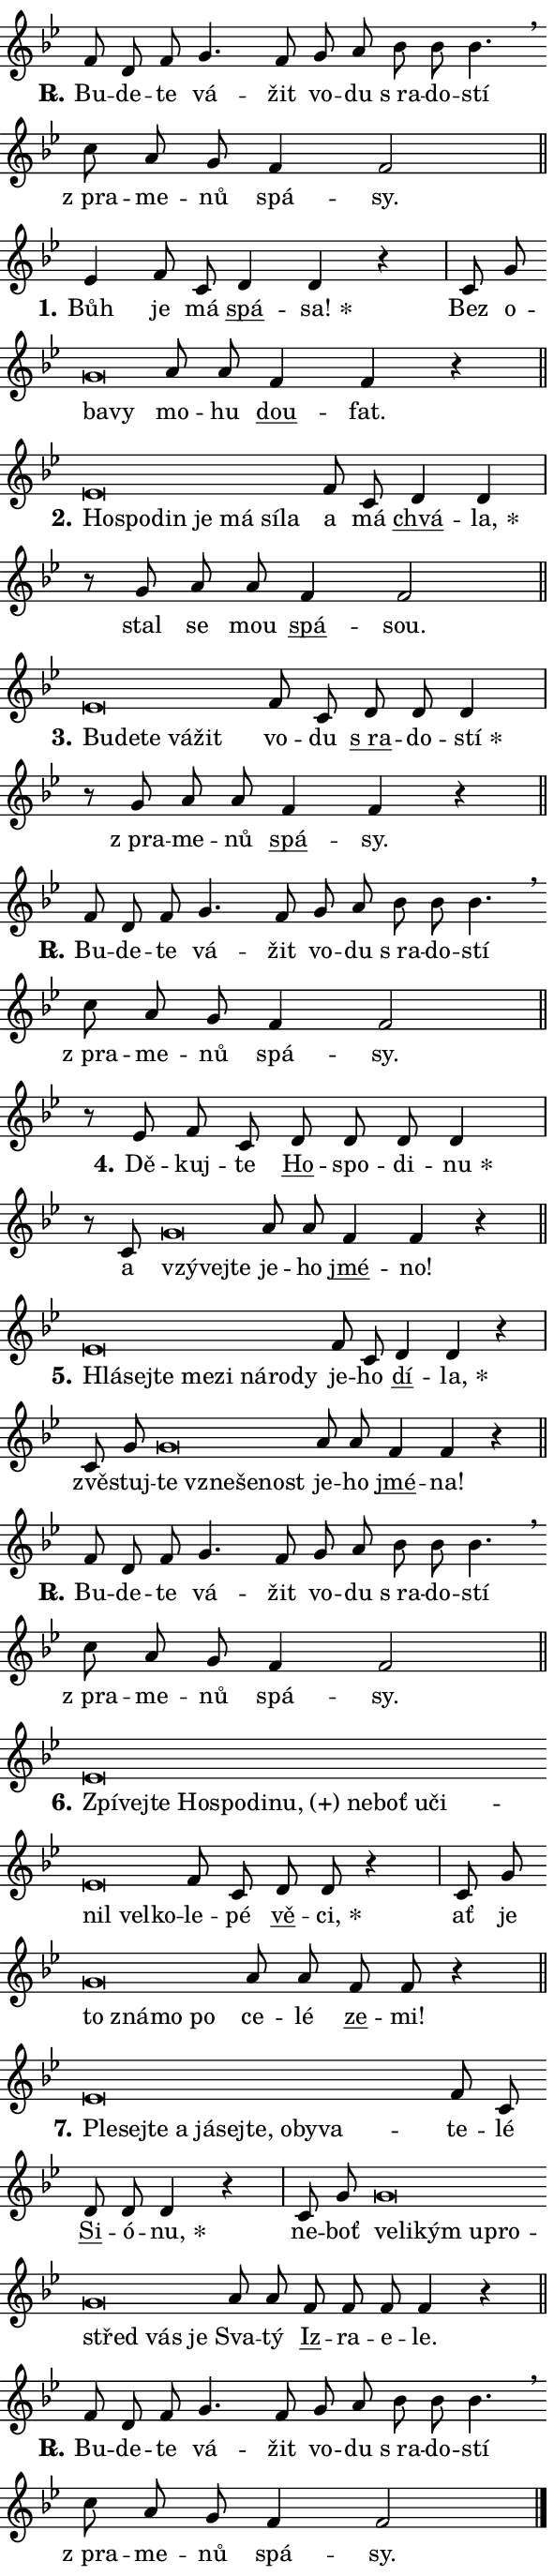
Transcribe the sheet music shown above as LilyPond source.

\version "2.24.0"
\header { tagline = "" }
\paper {
  indent = 0\cm
  top-margin = 0\cm
  right-margin = 0.13\cm % to fit lyric hyphens
  bottom-margin = 0\cm
  left-margin = 0\cm
  paper-width = 10\cm
  page-breaking = #ly:one-page-breaking
  system-system-spacing.basic-distance = #11
  score-system-spacing.basic-distance = #11
  ragged-last = ##f
}


%% Author: Thomas Morley
%% https://lists.gnu.org/archive/html/lilypond-user/2020-05/msg00002.html
#(define (line-position grob)
"Returns position of @var[grob} in current system:
   @code{'start}, if at first time-step
   @code{'end}, if at last time-step
   @code{'middle} otherwise
"
  (let* ((col (ly:item-get-column grob))
         (ln (ly:grob-object col 'left-neighbor))
         (rn (ly:grob-object col 'right-neighbor))
         (col-to-check-left (if (ly:grob? ln) ln col))
         (col-to-check-right (if (ly:grob? rn) rn col))
         (break-dir-left
           (and
             (ly:grob-property col-to-check-left 'non-musical #f)
             (ly:item-break-dir col-to-check-left)))
         (break-dir-right
           (and
             (ly:grob-property col-to-check-right 'non-musical #f)
             (ly:item-break-dir col-to-check-right))))
        (cond ((eqv? 1 break-dir-left) 'start)
              ((eqv? -1 break-dir-right) 'end)
              (else 'middle))))

#(define (tranparent-at-line-position vctor)
  (lambda (grob)
  "Relying on @code{line-position} select the relevant enry from @var{vctor}.
Used to determine transparency,"
    (case (line-position grob)
      ((end) (not (vector-ref vctor 0)))
      ((middle) (not (vector-ref vctor 1)))
      ((start) (not (vector-ref vctor 2))))))

noteHeadBreakVisibility =
#(define-music-function (break-visibility)(vector?)
"Makes @code{NoteHead}s transparent relying on @var{break-visibility}"
#{
  \override NoteHead.transparent =
    #(tranparent-at-line-position break-visibility)
#})

#(define delete-ledgers-for-transparent-note-heads
  (lambda (grob)
    "Reads whether a @code{NoteHead} is transparent.
If so this @code{NoteHead} is removed from @code{'note-heads} from
@var{grob}, which is supposed to be @code{LedgerLineSpanner}.
As a result ledgers are not printed for this @code{NoteHead}"
    (let* ((nhds-array (ly:grob-object grob 'note-heads))
           (nhds-list
             (if (ly:grob-array? nhds-array)
                 (ly:grob-array->list nhds-array)
                 '()))
           ;; Relies on the transparent-property being done before
           ;; Staff.LedgerLineSpanner.after-line-breaking is executed.
           ;; This is fragile ...
           (to-keep
             (remove
               (lambda (nhd)
                 (ly:grob-property nhd 'transparent #f))
               nhds-list)))
      ;; TODO find a better method to iterate over grob-arrays, similiar
      ;; to filter/remove etc for lists
      ;; For now rebuilt from scratch
      (set! (ly:grob-object grob 'note-heads)  '())
      (for-each
        (lambda (nhd)
          (ly:pointer-group-interface::add-grob grob 'note-heads nhd))
        to-keep))))

squashNotes = {
  \override NoteHead.X-extent = #'(-0.2 . 0.2)
  \override NoteHead.Y-extent = #'(-0.75 . 0)
  \override NoteHead.stencil =
    #(lambda (grob)
       (let ((pos (ly:grob-property grob 'staff-position)))
         (begin
           (if (< pos -7) (display "ERROR: Lower brevis then expected\n") (display ""))
           (if (<= pos -6) ly:text-interface::print ly:note-head::print))))
}
unSquashNotes = {
  \revert NoteHead.X-extent
  \revert NoteHead.Y-extent
  \revert NoteHead.stencil
}

hideNotes = \noteHeadBreakVisibility #begin-of-line-visible
unHideNotes = \noteHeadBreakVisibility #all-visible

% work-around for resetting accidentals
% https://lilypond.org/doc/v2.23/Documentation/notation/displaying-rhythms#unmetered-music
cadenzaMeasure = {
  \cadenzaOff
  \partial 1024 s1024
  \cadenzaOn
}

#(define-markup-command (accent layout props text) (markup?)
  "Underline accented syllable"
  (interpret-markup layout props
    #{\markup \override #'(offset . 4.3) \underline { #text }#}))

responsum = \markup \concat {
  "R" \hspace #-1.05 \path #0.1 #'((moveto 0 0.07) (lineto 0.9 0.8)) \hspace #0.05 "."
}

spaceSize = #0.6828661417322834 % exact space size for TeX Gyre Schola

\layout {
  \context {
    \Staff
    \remove "Time_signature_engraver"
    \override LedgerLineSpanner.after-line-breaking = #delete-ledgers-for-transparent-note-heads
  }
  \context {
    \Lyrics {
      \override LyricSpace.minimum-distance = \spaceSize
      \override LyricText.font-name = #"TeX Gyre Schola"
      \override LyricText.font-size = 1
      \override StanzaNumber.font-name = #"TeX Gyre Schola Bold"
      \override StanzaNumber.font-size = 1
    }
  }
  \context {
    \Score 
    \override NoteHead.text =
      #(lambda (grob) 
        (let ((pos (ly:grob-property grob 'staff-position)))
          #{\markup {
            \combine
              \halign #-0.55 \raise #(if (= pos -6) 0 0.5) \override #'(thickness . 2) \draw-line #'(3.2 . 0)
              \musicglyph "noteheads.sM1"
          }#}))
  }
}

% magnetic-lyrics.ily
%
%   written by
%     Jean Abou Samra <jean@abou-samra.fr>
%     Werner Lemberg <wl@gnu.org>
%
%   adapted by
%     Jiri Hon <jiri.hon@gmail.com>
%
% Version 2022-Apr-15

% https://www.mail-archive.com/lilypond-user@gnu.org/msg149350.html

#(define (Left_hyphen_pointer_engraver context)
   "Collect syllable-hyphen-syllable occurrences in lyrics and store
them in properties.  This engraver only looks to the left.  For
example, if the lyrics input is @code{foo -- bar}, it does the
following.

@itemize @bullet
@item
Set the @code{text} property of the @code{LyricHyphen} grob between
@q{foo} and @q{bar} to @code{foo}.

@item
Set the @code{left-hyphen} property of the @code{LyricText} grob with
text @q{foo} to the @code{LyricHyphen} grob between @q{foo} and
@q{bar}.
@end itemize

Use this auxiliary engraver in combination with the
@code{lyric-@/text::@/apply-@/magnetic-@/offset!} hook."
   (let ((hyphen #f)
         (text #f))
     (make-engraver
      (acknowledgers
       ((lyric-syllable-interface engraver grob source-engraver)
        (set! text grob)))
      (end-acknowledgers
       ((lyric-hyphen-interface engraver grob source-engraver)
        ;(when (not (grob::has-interface grob 'lyric-space-interface))
          (set! hyphen grob)));)
      ((stop-translation-timestep engraver)
       (when (and text hyphen)
         (ly:grob-set-object! text 'left-hyphen hyphen))
       (set! text #f)
       (set! hyphen #f)))))

#(define (lyric-text::apply-magnetic-offset! grob)
   "If the space between two syllables is less than the value in
property @code{LyricText@/.details@/.squash-threshold}, move the right
syllable to the left so that it gets concatenated with the left
syllable.

Use this function as a hook for
@code{LyricText@/.after-@/line-@/breaking} if the
@code{Left_@/hyphen_@/pointer_@/engraver} is active."
   (let ((hyphen (ly:grob-object grob 'left-hyphen #f)))
     (when hyphen
       (let ((left-text (ly:spanner-bound hyphen LEFT)))
         (when (grob::has-interface left-text 'lyric-syllable-interface)
           (let* ((common (ly:grob-common-refpoint grob left-text X))
                  (this-x-ext (ly:grob-extent grob common X))
                  (left-x-ext
                   (begin
                     ;; Trigger magnetism for left-text.
                     (ly:grob-property left-text 'after-line-breaking)
                     (ly:grob-extent left-text common X)))
                  ;; `delta` is the gap width between two syllables.
                  (delta (- (interval-start this-x-ext)
                            (interval-end left-x-ext)))
                  (details (ly:grob-property grob 'details))
                  (threshold (assoc-get 'squash-threshold details 0.2)))
             (when (< delta threshold)
               (let* (;; We have to manipulate the input text so that
                      ;; ligatures crossing syllable boundaries are not
                      ;; disabled.  For languages based on the Latin
                      ;; script this is essentially a beautification.
                      ;; However, for non-Western scripts it can be a
                      ;; necessity.
                      (lt (ly:grob-property left-text 'text))
                      (rt (ly:grob-property grob 'text))
                      (is-space (grob::has-interface hyphen 'lyric-space-interface))
                      (space (if is-space " " ""))
                      (extra-delta (if is-space spaceSize 0))
                      ;; Append new syllable.
                      (ltrt-space (if (and (string? lt) (string? rt))
                                (string-append lt space rt)
                                (make-concat-markup (list lt space rt))))
                      ;; Right-align `ltrt` to the right side.
                      (ltrt-space-markup (grob-interpret-markup
                               grob
                               (make-translate-markup
                                (cons (interval-length this-x-ext) 0)
                                (make-right-align-markup ltrt-space)))))
                 (begin
                   ;; Don't print `left-text`.
                   (ly:grob-set-property! left-text 'stencil #f)
                   ;; Set text and stencil (which holds all collected
                   ;; syllables so far) and shift it to the left.
                   (ly:grob-set-property! grob 'text ltrt-space)
                   (ly:grob-set-property! grob 'stencil ltrt-space-markup)
                   (ly:grob-translate-axis! grob (- (- delta extra-delta)) X))))))))))


#(define (lyric-hyphen::displace-bounds-first grob)
   ;; Make very sure this callback isn't triggered too early.
   (let ((left (ly:spanner-bound grob LEFT))
         (right (ly:spanner-bound grob RIGHT)))
     (ly:grob-property left 'after-line-breaking)
     (ly:grob-property right 'after-line-breaking)
     (ly:lyric-hyphen::print grob)))

squashThreshold = #0.4

\layout {
  \context {
    \Lyrics
    \consists #Left_hyphen_pointer_engraver
    \override LyricText.after-line-breaking =
      #lyric-text::apply-magnetic-offset!
    \override LyricHyphen.stencil = #lyric-hyphen::displace-bounds-first
    \override LyricText.details.squash-threshold = \squashThreshold
    \override LyricHyphen.minimum-distance = 0
    \override LyricHyphen.minimum-length = \squashThreshold
  }
}

squashText = \override LyricText.details.squash-threshold = 9999
unSquashText = \override LyricText.details.squash-threshold = \squashThreshold

leftText = \override LyricText.self-alignment-X = #LEFT
unLeftText = \revert LyricText.self-alignment-X

starOffset = #(lambda (grob) 
                (let ((x_offset (ly:self-alignment-interface::aligned-on-x-parent grob)))
                  (if (= x_offset 0) 0 (+ x_offset 1.2))))

star = #(define-music-function (syllable)(string?)
"Append star separator at the end of a syllable"
#{
  \once \override LyricText.X-offset = #starOffset
  \lyricmode { \markup {
    #syllable
    \override #'((font-name . "TeX Gyre Schola Bold")) \hspace #0.2 \lower #0.65 \larger "*"
  } }
#})

starAccent = #(define-music-function (syllable)(string?)
"Append star separator at the end of a syllable and make accent"
#{
  \once \override LyricText.X-offset = #starOffset
  \lyricmode { \markup {
    \accent #syllable
    \override #'((font-name . "TeX Gyre Schola Bold")) \hspace #0.2 \lower #0.65 \larger "*"
  } }
#})

breath = #(define-music-function (syllable)(string?)
"Append breathing indicator at the end of a syllable"
#{
  \lyricmode { \markup { #syllable "+" } }
#})

optionalBreath = #(define-music-function (syllable)(string?)
"Append optional breathing indicator at the end of a syllable"
#{
  \lyricmode { \markup { #syllable "(+)" } }
#})


\score {
    <<
        \new Voice = "melody" { \cadenzaOn \key bes \major \relative { f'8 d f g4. f8 \bar "" g a \bar "" bes bes bes4. \breathe \bar "" c8 a g \bar "" f4 f2 \cadenzaMeasure \bar "||" \break } }
        \new Lyrics \lyricsto "melody" { \lyricmode { \set stanza = \responsum
Bu -- de -- te vá -- žit vo -- du "s ra" -- do -- stí "z pra" -- me -- nů spá -- sy. } }
    >>
    \layout {}
}

\score {
    <<
        \new Voice = "melody" { \cadenzaOn \key bes \major \relative { es'4 f8 c \bar "" d4 d r \cadenzaMeasure \bar "|" c8 g' \bar "" \squashNotes g\breve*1/16 \hideNotes \breve*1/16 \bar "" \unHideNotes \unSquashNotes a8 a \bar "" f4 f r \cadenzaMeasure \bar "||" \break } }
        \new Lyrics \lyricsto "melody" { \lyricmode { \set stanza = "1."
Bůh je má \markup \accent spá -- \star sa! Bez o -- \leftText ba -- \squashText vy \unLeftText \unSquashText mo -- hu \markup \accent dou -- fat. } }
    >>
    \layout {}
}

\score {
    <<
        \new Voice = "melody" { \cadenzaOn \key bes \major \relative { \squashNotes es'\breve*1/16 \hideNotes \breve*1/16 \bar "" \breve*1/16 \bar "" \breve*1/16 \bar "" \breve*1/16 \bar "" \breve*1/16 \breve*1/16 \bar "" \unHideNotes \unSquashNotes f8 c \bar "" d4 d \cadenzaMeasure \bar "|" r8 g a8 a \bar "" f4 f2 \cadenzaMeasure \bar "||" \break } }
        \new Lyrics \lyricsto "melody" { \lyricmode { \set stanza = "2."
\leftText Ho -- \squashText spo -- din je má sí -- la \unLeftText \unSquashText a má \markup \accent chvá -- \star la, stal se mou \markup \accent spá -- sou. } }
    >>
    \layout {}
}

\score {
    <<
        \new Voice = "melody" { \cadenzaOn \key bes \major \relative { \squashNotes es'\breve*1/16 \hideNotes \breve*1/16 \bar "" \breve*1/16 \bar "" \breve*1/16 \breve*1/16 \bar "" \unHideNotes \unSquashNotes f8 c \bar "" d d d4 \cadenzaMeasure \bar "|" r8 g a a \bar "" f4 f r \cadenzaMeasure \bar "||" \break } }
        \new Lyrics \lyricsto "melody" { \lyricmode { \set stanza = "3."
\leftText Bu -- \squashText de -- te vá -- žit \unLeftText \unSquashText vo -- du \markup \accent "s ra" -- do -- \star stí "z pra" -- me -- nů \markup \accent spá -- sy. } }
    >>
    \layout {}
}

\score {
    <<
        \new Voice = "melody" { \cadenzaOn \key bes \major \relative { f'8 d f g4. f8 \bar "" g a \bar "" bes bes bes4. \breathe \bar "" c8 a g \bar "" f4 f2 \cadenzaMeasure \bar "||" \break } }
        \new Lyrics \lyricsto "melody" { \lyricmode { \set stanza = \responsum
Bu -- de -- te vá -- žit vo -- du "s ra" -- do -- stí "z pra" -- me -- nů spá -- sy. } }
    >>
    \layout {}
}

\score {
    <<
        \new Voice = "melody" { \cadenzaOn \key bes \major \relative { r8 es' f c \bar "" d d d d4 \cadenzaMeasure \bar "|" r8 c8 \squashNotes g'\breve*1/16 \hideNotes \breve*1/16 \breve*1/16 \bar "" \unHideNotes \unSquashNotes a8 a \bar "" f4 f r \cadenzaMeasure \bar "||" \break } }
        \new Lyrics \lyricsto "melody" { \lyricmode { \set stanza = "4."
Dě -- kuj -- te \markup \accent Ho -- spo -- di -- \star nu a \leftText vzý -- \squashText vej -- te \unLeftText \unSquashText je -- ho \markup \accent jmé -- no! } }
    >>
    \layout {}
}

\score {
    <<
        \new Voice = "melody" { \cadenzaOn \key bes \major \relative { \squashNotes es'\breve*1/16 \hideNotes \breve*1/16 \bar "" \breve*1/16 \bar "" \breve*1/16 \bar "" \breve*1/16 \bar "" \breve*1/16 \bar "" \breve*1/16 \breve*1/16 \bar "" \unHideNotes \unSquashNotes f8 c \bar "" d4 d r \cadenzaMeasure \bar "|" c8 g' \bar "" \squashNotes g\breve*1/16 \hideNotes \breve*1/16 \bar "" \breve*1/16 \breve*1/16 \bar "" \unHideNotes \unSquashNotes a8 a \bar "" f4 f r \cadenzaMeasure \bar "||" \break } }
        \new Lyrics \lyricsto "melody" { \lyricmode { \set stanza = "5."
\leftText Hlá -- \squashText sej -- te me -- zi ná -- ro -- dy \unLeftText \unSquashText je -- ho \markup \accent dí -- \star la, zvě -- stuj -- \leftText te \squashText vzne -- še -- nost \unLeftText \unSquashText je -- ho \markup \accent jmé -- na! } }
    >>
    \layout {}
}

\score {
    <<
        \new Voice = "melody" { \cadenzaOn \key bes \major \relative { f'8 d f g4. f8 \bar "" g a \bar "" bes bes bes4. \breathe \bar "" c8 a g \bar "" f4 f2 \cadenzaMeasure \bar "||" \break } }
        \new Lyrics \lyricsto "melody" { \lyricmode { \set stanza = \responsum
Bu -- de -- te vá -- žit vo -- du "s ra" -- do -- stí "z pra" -- me -- nů spá -- sy. } }
    >>
    \layout {}
}

\score {
    <<
        \new Voice = "melody" { \cadenzaOn \key bes \major \relative { \squashNotes es'\breve*1/16 \hideNotes \breve*1/16 \bar "" \breve*1/16 \bar "" \breve*1/16 \bar "" \breve*1/16 \bar "" \breve*1/16 \bar "" \breve*1/16 \bar "" \breve*1/16 \bar "" \breve*1/16 \bar "" \breve*1/16 \bar "" \breve*1/16 \bar "" \breve*1/16 \bar "" \breve*1/16 \breve*1/16 \bar "" \unHideNotes \unSquashNotes f8 c \bar "" d d r4 \cadenzaMeasure \bar "|" c8 g' \bar "" \squashNotes g\breve*1/16 \hideNotes \breve*1/16 \bar "" \breve*1/16 \breve*1/16 \bar "" \unHideNotes \unSquashNotes a8 a \bar "" f f r4 \cadenzaMeasure \bar "||" \break } }
        \new Lyrics \lyricsto "melody" { \lyricmode { \set stanza = "6."
\leftText Zpí -- \squashText vej -- te Ho -- spo -- di -- \optionalBreath nu, ne -- boť u -- či -- nil vel -- ko -- \unLeftText \unSquashText le -- pé \markup \accent vě -- \star ci, ať je \leftText to \squashText zná -- mo po \unLeftText \unSquashText ce -- lé \markup \accent ze -- mi! } }
    >>
    \layout {}
}

\score {
    <<
        \new Voice = "melody" { \cadenzaOn \key bes \major \relative { \squashNotes es'\breve*1/16 \hideNotes \breve*1/16 \bar "" \breve*1/16 \bar "" \breve*1/16 \bar "" \breve*1/16 \bar "" \breve*1/16 \bar "" \breve*1/16 \bar "" \breve*1/16 \bar "" \breve*1/16 \breve*1/16 \bar "" \unHideNotes \unSquashNotes f8 c \bar "" d d d4 r \cadenzaMeasure \bar "|" c8 g' \bar "" \squashNotes g\breve*1/16 \hideNotes \breve*1/16 \bar "" \breve*1/16 \bar "" \breve*1/16 \bar "" \breve*1/16 \bar "" \breve*1/16 \bar "" \breve*1/16 \breve*1/16 \bar "" \unHideNotes \unSquashNotes a8 a \bar "" f f f f4 r \cadenzaMeasure \bar "||" \break } }
        \new Lyrics \lyricsto "melody" { \lyricmode { \set stanza = "7."
\leftText Ple -- \squashText sej -- te a já -- sej -- te, o -- by -- va -- \unLeftText \unSquashText te -- lé \markup \accent Si -- ó -- \star nu, ne -- boť \leftText ve -- \squashText li -- kým u -- pro -- střed vás je \unLeftText \unSquashText Sva -- tý \markup \accent Iz -- ra -- e -- le. } }
    >>
    \layout {}
}

\score {
    <<
        \new Voice = "melody" { \cadenzaOn \key bes \major \relative { f'8 d f g4. f8 \bar "" g a \bar "" bes bes bes4. \breathe \bar "" c8 a g \bar "" f4 f2 \cadenzaMeasure \bar "||" \break } \bar "|." }
        \new Lyrics \lyricsto "melody" { \lyricmode { \set stanza = \responsum
Bu -- de -- te vá -- žit vo -- du "s ra" -- do -- stí "z pra" -- me -- nů spá -- sy. } }
    >>
    \layout {}
}
